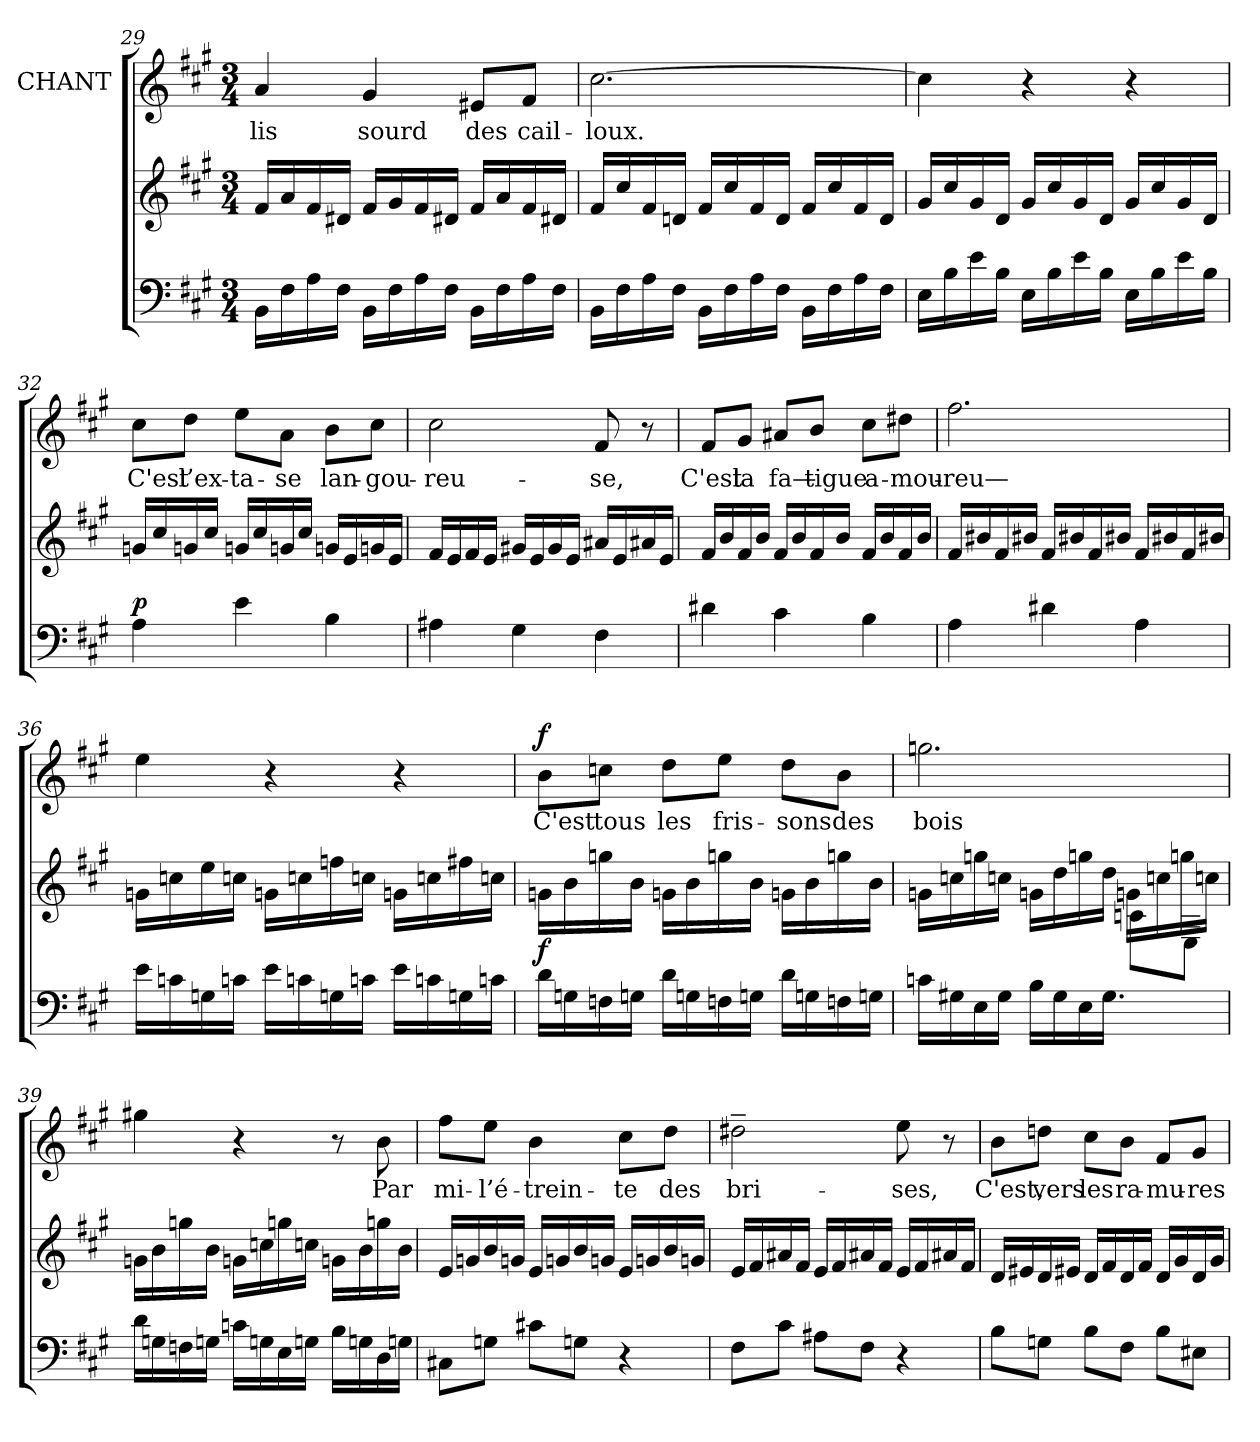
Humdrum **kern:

**kern	**dynam	**kern	**kern	**text	**dynam
*part3	*part3	*part2	*part1	*part1	*part1
*staff3	*staff3	*staff2	*staff1	*staff1	*staff1
*	*	*	*I"CHANT	*	*
*clefF4	*	*clefG2	*clefG2	*	*
*k[f#c#g#]	*	*k[f#c#g#]	*k[f#c#g#]	*	*
*M3/4	*	*M3/4	*M3/4	*	*
=29	=29	=29	=29	=29	=29
16BBi\LL	.	16f#j/LL	4aj/	lis	.
16F#i\	.	16aj/	.	.	.
16Ai\	.	16f#j/	.	.	.
16F#i\JJ	.	16d#Xj/JJ	.	.	.
16BBi\LL	.	16f#j/LL	4g#j/	sourd	.
16F#i\	.	16g#j/	.	.	.
16Ai\	.	16f#j/	.	.	.
16F#i\JJ	.	16d#Xj/JJ	.	.	.
16BBi\LL	.	16f#j/LL	8e#Xj/L	des	.
16F#i\	.	16aj/	.	.	.
16Ai\	.	16f#j/	8f#j/J	cail-	.
16F#i\JJ	.	16d#Xj/JJ	.	.	.
=30	=30	=30	=30	=30	=30
16BBi\LL	.	16f#j/LL	[2.cc#j\	loux.	.
16F#i\	.	16cc#j/	.	.	.
16Ai\	.	16f#j/	.	.	.
16F#i\JJ	.	16dnj/JJ	.	.	.
16BBi\LL	.	16f#j/LL	.	.	.
16F#i\	.	16cc#j/	.	.	.
16Ai\	.	16f#j/	.	.	.
16F#i\JJ	.	16dj/JJ	.	.	.
16BBi\LL	.	16f#j/LL	.	.	.
16F#i\	.	16cc#j/	.	.	.
16Ai\	.	16f#j/	.	.	.
16F#i\JJ	.	16dj/JJ	.	.	.
!!LO:LB:g=z
=31	=31	=31	=31	=31	=31
16Ei\LL	.	16g#j/LL	4cc#j\]	.	.
16Bi\	.	16cc#j/	.	.	.
16ei\	.	16g#j/	.	.	.
16Bi\JJ	.	16dj/JJ	.	.	.
16Ei\LL	.	16g#j/LL	4r	.	.
16Bi\	.	16cc#j/	.	.	.
16ei\	.	16g#j/	.	.	.
16Bi\JJ	.	16dj/JJ	.	.	.
16Ei\LL	.	16g#j/LL	4r	.	.
16Bi\	.	16cc#j/	.	.	.
16ei\	.	16g#j/	.	.	.
16Bi\JJ	.	16dj/JJ	.	.	.
=32	=32	=32	=32	=32	=32
!	!LO:DY:a	!	!	!	!
4Ai\	p	16gnj/LL	8cc#j\L	C'est	.
.	.	16cc#j/	.	.	.
.	.	16gnj/	8ddj\J	l’ex-	.
.	.	16cc#j/JJ	.	.	.
4ei\	.	16gnj/LL	8eej\L	ta-	.
.	.	16cc#j/	.	.	.
.	.	16gnj/	8aj\J	se	.
.	.	16cc#j/JJ	.	.	.
4Bi\	.	16gnj/LL	8bj\L	lan-	.
.	.	16ej/	.	.	.
.	.	16gnj/	8cc#j\J	gou-	.
.	.	16ej/JJ	.	.	.
=33	=33	=33	=33	=33	=33
4A#Xi\	.	16f#j/LL	2cc#j\	reu-	.
.	.	16ej/	.	.	.
.	.	16f#j/	.	.	.
.	.	16ej/JJ	.	.	.
4G#i\	.	16g#Xj/LL	.	.	.
.	.	16ej/	.	.	.
.	.	16g#j/	.	.	.
.	.	16ej/JJ	.	.	.
4F#i\	.	16a#Xj/LL	8f#j/	se,	.
.	.	16ej/	.	.	.
.	.	16a#Xj/	8r	.	.
.	.	16ej/JJ	.	.	.
!!LO:PB:g=z
=34	=34	=34	=34	=34	=34
4d#Xi\	.	16f#j/LL	8f#j/L	C'est	.
.	.	16bj/	.	.	.
.	.	16f#j/	8g#j/J	la	.
.	.	16bj/JJ	.	.	.
4c#i\	.	16f#j/LL	8a#Xj/L	fa—	.
.	.	16bj/	.	.	.
.	.	16f#j/	8bj/J	tigue	.
.	.	16bj/JJ	.	.	.
4Bi\	.	16f#j/LL	8cc#j\L	a-	.
.	.	16bj/	.	.	.
.	.	16f#j/	8dd#Xj\J	mou-	.
.	.	16bj/JJ	.	.	.
=35	=35	=35	=35	=35	=35
4Ai\	.	16f#j/LL	2.ff#j\	reu—	.
.	.	16b#Xj/	.	.	.
.	.	16f#j/	.	.	.
.	.	16b#Xj/JJ	.	.	.
4d#Xi\	.	16f#j/LL	.	.	.
.	.	16b#Xj/	.	.	.
.	.	16f#j/	.	.	.
.	.	16b#Xj/JJ	.	.	.
4Ai\	.	16f#j/LL	.	.	.
.	.	16b#Xj/	.	.	.
.	.	16f#j/	.	.	.
.	.	16b#Xj/JJ	.	.	.
=36	=36	=36	=36	=36	=36
16ei\LL	.	16gnj\LL	4eej\	.	.
16cni\	.	16ccnj\	.	.	.
16Gni\	.	16eej\	.	.	.
16cni\JJ	.	16ccnj\JJ	.	.	.
16ei\LL	.	16gnj\LL	4r	.	.
16cni\	.	16ccnj\	.	.	.
16Gni\	.	16ffnj\	.	.	.
16cni\JJ	.	16ccnj\JJ	.	.	.
16ei\LL	.	16gnj\LL	4r	.	.
16cni\	.	16ccnj\	.	.	.
16Gni\	.	16ff#Xj\	.	.	.
16cni\JJ	.	16ccnj\JJ	.	.	.
!!LO:LB:g=z
=37	=37	=37	=37	=37	=37
!	!LO:DY:a	!	!	!	!LO:DY:a
16di\LL	f	16gnj\LL	8bj\L	C'est	f
16Gni\	.	16bj\	.	.	.
16Fni\	.	16ggnj\	8ccnj\J	tous	.
16Gni\JJ	.	16bj\JJ	.	.	.
16di\LL	.	16gnj\LL	8ddj\L	les	.
16Gni\	.	16bj\	.	.	.
16Fni\	.	16ggnj\	8eej\J	fris-	.
16Gni\JJ	.	16bj\JJ	.	.	.
16di\LL	.	16gnj\LL	8ddj\L	sons	.
16Gni\	.	16bj\	.	.	.
16Fni\	.	16ggnj\	8bj\J	des	.
16Gni\JJ	.	16bj\JJ	.	.	.
=38	=38	=38	=38	=38	=38
*	*	*^	*	*	*
16cni\LL	.	16gnj\LL	16ryy	2.ggnj\	bois	.
16G#Xi\	.	16ccnj\	16ryy	.	.	.
16Ei\	.	16ggnj\	16ryy	.	.	.
16G#i\JJ	.	16ccnj\JJ	16ryy	.	.	.
16Bi\LL	.	16gnj\LL	16ryy	.	.	.
16G#i\	.	16ddj\	16ryy	.	.	.
16Ei\	.	16ggnj\	16ryy	.	.	.
16.G#i\JJ	.	16ddj\JJ	16ryy	.	.	.
.	.	16gnj\LL	8cnZ\L	.	.	.
8..ryy	.	.	.	.	.	.
.	.	16ccnj\	.	.	.	.
.	.	16ggnj\	8EZ\J	.	.	.
.	.	16ccnj\JJ	.	.	.	.
*	*	*v	*v	*	*	*
=39	=39	=39	=39	=39	=39
16di\LL	.	16gnj\LL	4gg#Xj\	.	.
16Gni\	.	16bj\	.	.	.
16Fni\	.	16ggnj\	.	.	.
16Gni\JJ	.	16bj\JJ	.	.	.
16cni\LL	.	16gnj\LL	4r	.	.
16Gni\	.	16ccnj\	.	.	.
16Ei\	.	16ggnj\	.	.	.
16Gni\JJ	.	16ccnj\JJ	.	.	.
16Bi\LL	.	16gnj\LL	8r	.	.
16Gni\	.	16bj\	.	.	.
16Di\	.	16ggnj\	8bj\	Par	.
16Gni\JJ	.	16bj\JJ	.	.	.
!!LO:LB:g=z
=40	=40	=40	=40	=40	=40
8C#Xi\L	.	16ej/LL	8ff#j\L	mi-	.
.	.	16gnj/	.	.	.
8Gni\J	.	16bj/	8eej\J	l’é-	.
.	.	16gnj/JJ	.	.	.
8c#Xi\L	.	16ej/LL	4bj\	trein-	.
.	.	16gnj/	.	.	.
8Gni\J	.	16bj/	.	.	.
.	.	16gnj/JJ	.	.	.
4r	.	16ej/LL	8cc#j\L	te	.
.	.	16gnj/	.	.	.
.	.	16bj/	8ddj\J	des	.
.	.	16gnj/JJ	.	.	.
=41	=41	=41	=41	=41	=41
8F#i\L	.	16ej/LL	2dd#X~>j\	bri-	.
.	.	16f#j/	.	.	.
8c#i\J	.	16a#Xj/	.	.	.
.	.	16f#j/JJ	.	.	.
8A#Xi\L	.	16ej/LL	.	.	.
.	.	16f#j/	.	.	.
8F#i\J	.	16a#Xj/	.	.	.
.	.	16f#j/JJ	.	.	.
4r	.	16ej/LL	8eej\	ses,	.
.	.	16f#j/	.	.	.
.	.	16a#Xj/	8r	.	.
.	.	16f#j/JJ	.	.	.
=42	=42	=42	=42	=42	=42
8Bi\L	.	16dj/LL	8bj\L	C'est,	.
.	.	16e#Xj/	.	.	.
8Gni\J	.	16dj/	8ddnj\J	vers	.
.	.	16e#Xj/JJ	.	.	.
8Bi\L	.	16dj/LL	8cc#j\L	les	.
.	.	16f#j/	.	.	.
8F#i\J	.	16dj/	8bj\J	ra-	.
.	.	16f#j/JJ	.	.	.
8Bi\L	.	16dj/LL	8f#j/L	mu-	.
.	.	16g#j/	.	.	.
8E#Xi\J	.	16dj/	8g#j/J	res	.
.	.	16g#j/JJ	.	.	.
=	=	=	=	=	=
*-	*-	*-	*-	*-	*-
